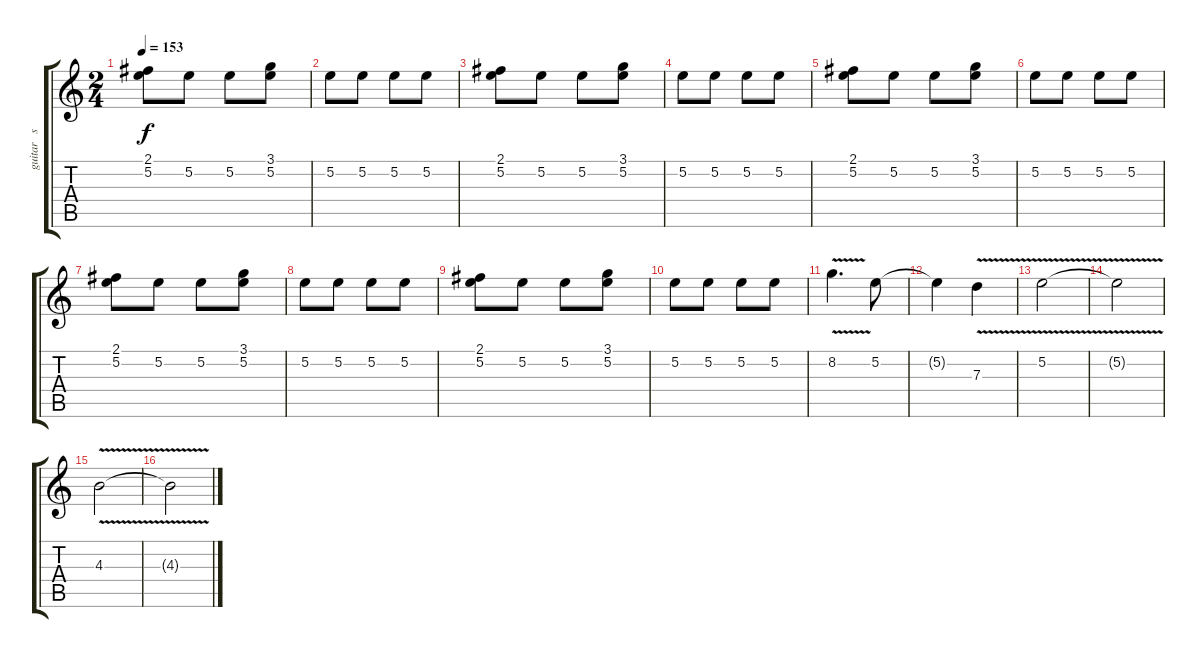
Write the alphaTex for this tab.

\track ("guitar   solo    left" "guitar   s") {instrument overdrivenguitar}
\staff {score tabs}
\tuning (E4 B3 G3 D3 A2 E2) {hide}
\ts (2 4)
\tempo 153
\clef g2
\ks c
(2.1 5.2).8{dy f} 5.2.8 5.2.8 (3.1 5.2).8 |
5.2.8 5.2.8 5.2.8 5.2.8 |
(2.1 5.2).8 5.2.8 5.2.8 (3.1 5.2).8 |
5.2.8 5.2.8 5.2.8 5.2.8 |
(2.1 5.2).8 5.2.8 5.2.8 (3.1 5.2).8 |
5.2.8 5.2.8 5.2.8 5.2.8 |
(2.1 5.2).8 5.2.8 5.2.8 (3.1 5.2).8 |
5.2.8 5.2.8 5.2.8 5.2.8 |
(2.1 5.2).8 5.2.8 5.2.8 (3.1 5.2).8 |
5.2.8 5.2.8 5.2.8 5.2.8 |
8.2{v}.4{d} 5.2.8 |
5.2{t}.4 7.3{v}.4 |
5.2{v}.2 |
5.2{t}.2 |
4.3{v}.2 |
4.3{t}.2
